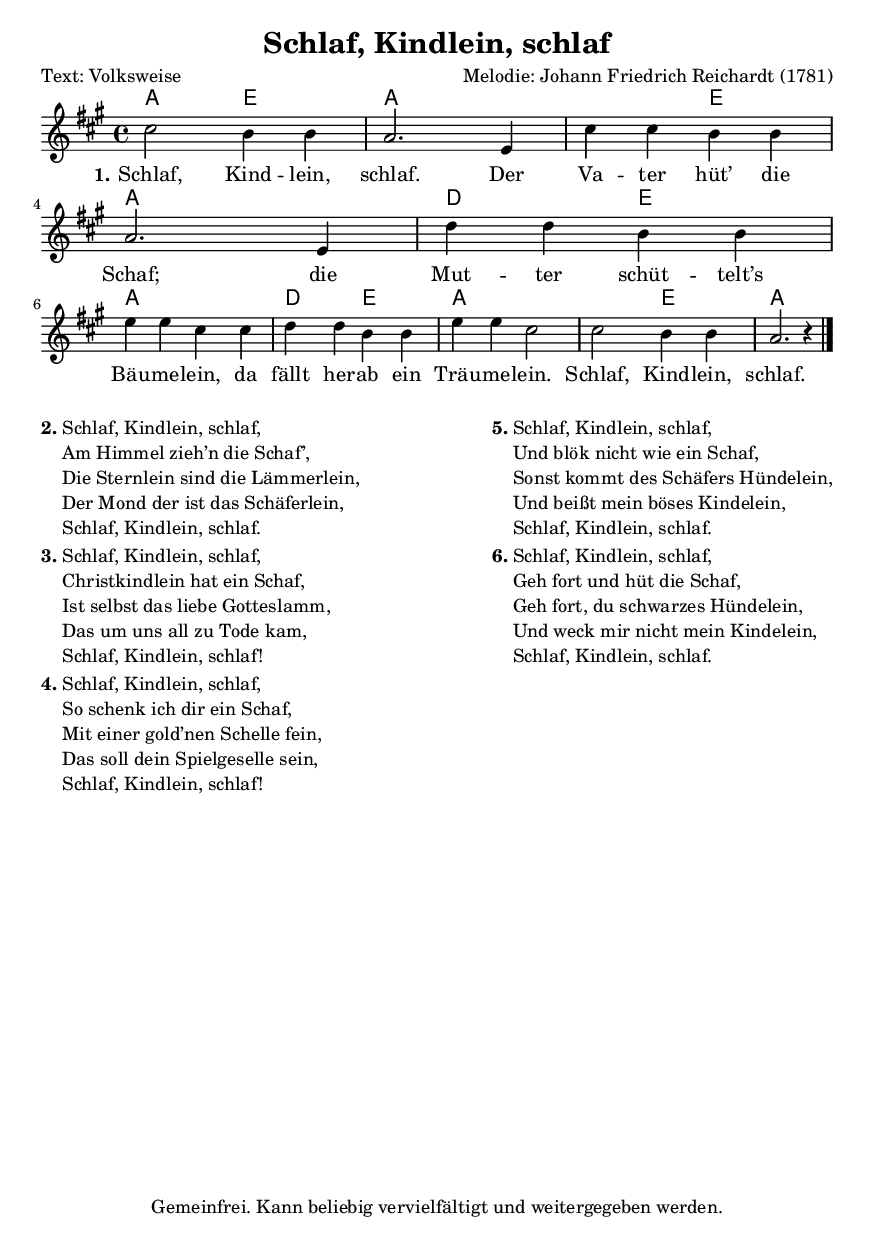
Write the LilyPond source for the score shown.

% Dieses Notenblatt wurde erstellt von Michael "Bosso" Beck
%
% Kontakt: michi_beck86@web.de
%
% geringfügige Änderungen von Hauke Rehr

\include "deutsch.ly"
\include "default.ly"

\version "2.12.3"
\header {
  title = "Schlaf, Kindlein, schlaf"
  poet = "Text: Volksweise"
  composer = "Melodie: Johann Friedrich Reichardt (1781)"
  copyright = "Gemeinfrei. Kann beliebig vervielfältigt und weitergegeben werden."
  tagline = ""
}

#(set-global-staff-size 16)

akkorde = \chordmode {
  a2 e2 a1. e2 a1 d2 e2 a1 d2 e2 a1. e2 a1
}


melodie = \relative c'' {

  cis2 h4 h4 a2. e4
  cis'4 cis4 h4 h4 a2. e4
  d'4 d4 h4 h4

  \break

   e4 e4 cis4 cis4
  d4 d4 h4 h4
  e4 e4 cis2
  cis2 h4 h4 a2. r4

  \bar "|."

}

text = \lyricmode {
  \set stanza ="1."
  Schlaf, Kind -- lein, schlaf. Der Va -- ter hüt’ die Schaf;
  die Mut -- ter schüt -- telt’s Bäu -- me -- lein,
  da fällt her -- ab ein Träu -- me -- lein. Schlaf, Kind -- lein, schlaf.
}

\score {
  <<
    \new ChordNames { \akkorde }
    \new Voice = "Lied" {
      \autoBeamOff
      \clef "treble"
      \time 4/4
      \key a\major
      \melodie
    }
    \new Lyrics \lyricsto "Lied" { \text }
  >>
}

\markup {
  \fill-line {
    \column{
      \line {
	\bold "2."
        \column {
          "Schlaf, Kindlein, schlaf,"
          "Am Himmel zieh’n die Schaf’,"
          "Die Sternlein sind die Lämmerlein,"
          "Der Mond der ist das Schäferlein,"
          "Schlaf, Kindlein, schlaf."
        }
      }
      \hspace #0.1
      \line {
        \bold "3."
        \column {
          "Schlaf, Kindlein, schlaf,"
          "Christkindlein hat ein Schaf,"
          "Ist selbst das liebe Gotteslamm,"
          "Das um uns all zu Tode kam,"
          "Schlaf, Kindlein, schlaf!"
        }
      }
      \hspace #0.1
      \line {
        \bold "4."
        \column {
          "Schlaf, Kindlein, schlaf,"
          "So schenk ich dir ein Schaf,"
          "Mit einer gold’nen Schelle fein,"
          "Das soll dein Spielgeselle sein,"
          "Schlaf, Kindlein, schlaf!"
        }
      }
    }
    \column {
      \line {
        \bold "5."
        \column{
          "Schlaf, Kindlein, schlaf,"
          "Und blök nicht wie ein Schaf,"
          "Sonst kommt des Schäfers Hündelein,"
          "Und beißt mein böses Kindelein,"
          "Schlaf, Kindlein, schlaf."
        }
      }
      \hspace #0.1
      \line {
        \bold "6."
        \column {
          "Schlaf, Kindlein, schlaf,"
          "Geh fort und hüt die Schaf,"
          "Geh fort, du schwarzes Hündelein,"
          "Und weck mir nicht mein Kindelein,"
          "Schlaf, Kindlein, schlaf."
        }
      }
    }
  }
}

 % some settings % vim: sw=2 et
